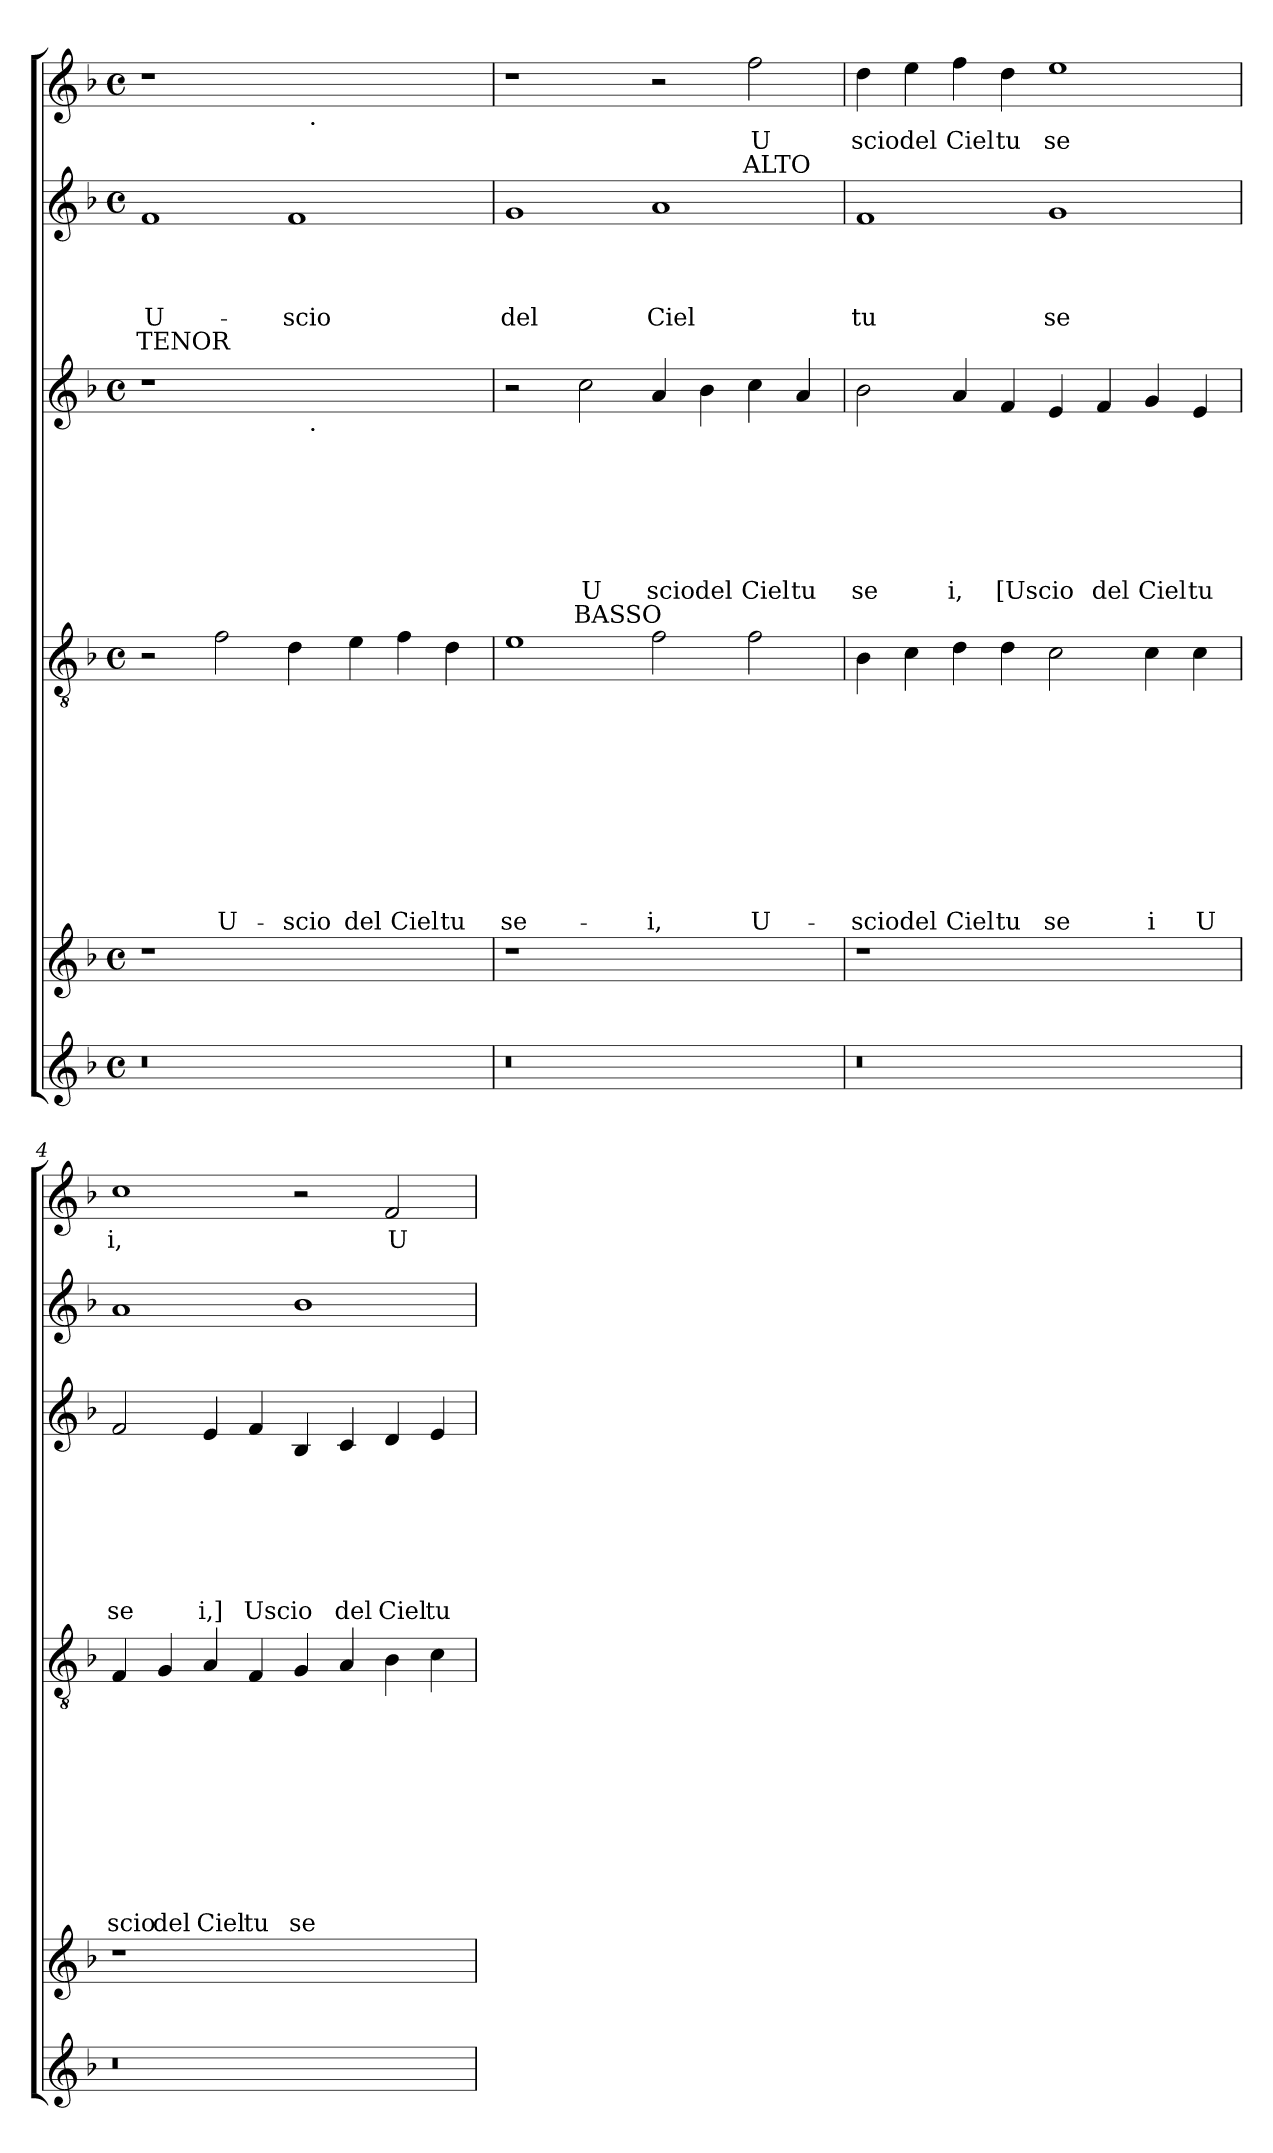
**kern	**kern	**kern	**text	**text	**text	**text	**text	**text	**text	**text	**text	**text	**kern	**text	**text	**text	**text	**text	**text	**text	**text	**kern	**text	**text	**text	**text	**text	**kern	**text	**text
*part5	*part5	*part4	*part4	*part4	*part4	*part4	*part4	*part4	*part4	*part4	*part4	*part4	*part3	*part3	*part3	*part3	*part3	*part3	*part3	*part3	*part3	*part2	*part2	*part2	*part2	*part2	*part2	*part1	*part1	*part1
*staff6	*staff5	*staff4	*staff4	*staff4	*staff4	*staff4	*staff4	*staff4	*staff4	*staff4	*staff4	*staff4	*staff3	*staff3	*staff3	*staff3	*staff3	*staff3	*staff3	*staff3	*staff3	*staff2	*staff2	*staff2	*staff2	*staff2	*staff2	*staff1	*staff1	*staff1
*clefG2	*clefG2	*clefGv2	*	*	*	*	*	*	*	*	*	*	*clefG2	*	*	*	*	*	*	*	*	*clefG2	*	*	*	*	*	*clefG2	*	*
*k[b-]	*k[b-]	*k[b-]	*	*	*	*	*	*	*	*	*	*	*k[b-]	*	*	*	*	*	*	*	*	*k[b-]	*	*	*	*	*	*k[b-]	*	*
*F:	*F:	*F:	*	*	*	*	*	*	*	*	*	*	*F:	*	*	*	*	*	*	*	*	*F:	*	*	*	*	*	*F:	*	*
*M4/4	*M4/4	*M4/4	*	*	*	*	*	*	*	*	*	*	*M4/4	*	*	*	*	*	*	*	*	*M4/4	*	*	*	*	*	*M4/4	*	*
*met(c)	*met(c)	*met(c)	*	*	*	*	*	*	*	*	*	*	*met(c)	*	*	*	*	*	*	*	*	*met(c)	*	*	*	*	*	*met(c)	*	*
=1	=1	=1	=1	=1	=1	=1	=1	=1	=1	=1	=1	=1	=1	=1	=1	=1	=1	=1	=1	=1	=1	=1	=1	=1	=1	=1	=1	=1	=1	=1
!	!	!	!	!	!	!	!	!	!	!	!	!	!	!	!	!	!	!	!	!	!	!	!	!	!	!LO:LY:b	!LO:LY:b	!	!	!
0r	1r	2r	.	.	.	.	.	.	.	.	.	.	1r	.	.	.	.	.	.	.	.	1f	.	.	.	U-	TENOR	1r	.	.
!	!	!	!	!	!	!	!	!	!	!	!	!LO:LY:b	!	!	!	!	!	!	!	!	!	!	!	!	!	!	!	!	!	!
.	.	2f\	.	.	.	.	.	.	.	.	.	U-	.	.	.	.	.	.	.	.	.	.	.	.	.	.	.	.	.	.
!	!	!	!	!	!	!	!	!	!	!	!	!LO:LY:b	!	!	!	!	!	!	!	!	!	!	!	!	!	!LO:LY:b	!	!	!	!
.	1ryy	4d\	.	.	.	.	.	.	.	.	.	-scio	16ryy	.	.	.	.	.	.	.	.	1f	.	.	.	-scio	.	16ryy	.	.
!	!	!	!	!	!	!	!	!	!	!	!	!	!	!	!	!	!	!	!	!	!	!	!	!	!	!	!	!LO:TX:b:t=.	!	!
!	!	!	!	!	!	!	!	!	!	!	!	!	!LO:TX:b:t=.	!	!	!	!	!	!	!	!	!	!	!	!	!	!	!	!	!
.	.	.	.	.	.	.	.	.	.	.	.	.	2...ryy	.	.	.	.	.	.	.	.	.	.	.	.	.	.	2...ryy	.	.
!	!	!	!	!	!	!	!	!	!	!	!	!LO:LY:b	!	!	!	!	!	!	!	!	!	!	!	!	!	!	!	!	!	!
.	.	4e\	.	.	.	.	.	.	.	.	.	del	.	.	.	.	.	.	.	.	.	.	.	.	.	.	.	.	.	.
!	!	!	!	!	!	!	!	!	!	!	!	!LO:LY:b	!	!	!	!	!	!	!	!	!	!	!	!	!	!	!	!	!	!
.	.	4f\	.	.	.	.	.	.	.	.	.	Ciel	.	.	.	.	.	.	.	.	.	.	.	.	.	.	.	.	.	.
!	!	!	!	!	!	!	!	!	!	!	!	!LO:LY:b	!	!	!	!	!	!	!	!	!	!	!	!	!	!	!	!	!	!
.	.	4d\	.	.	.	.	.	.	.	.	.	tu	.	.	.	.	.	.	.	.	.	.	.	.	.	.	.	.	.	.
=2	=2	=2	=2	=2	=2	=2	=2	=2	=2	=2	=2	=2	=2	=2	=2	=2	=2	=2	=2	=2	=2	=2	=2	=2	=2	=2	=2	=2	=2	=2
!	!	!	!	!	!	!	!	!	!	!	!	!LO:LY:b	!	!	!	!	!	!	!	!	!	!	!	!	!	!LO:LY:b	!	!	!	!
0r	1r	1e	.	.	.	.	.	.	.	.	.	se-	2r	.	.	.	.	.	.	.	.	1g	.	.	.	del	.	1r	.	.
!	!	!	!	!	!	!	!	!	!	!	!	!	!	!	!	!	!	!	!	!LO:LY:b	!LO:LY:b	!	!	!	!	!	!	!	!	!
.	.	.	.	.	.	.	.	.	.	.	.	.	2cc\	.	.	.	.	.	.	U	BASSO	.	.	.	.	.	.	.	.	.
!	!	!	!	!	!	!	!	!	!	!	!	!LO:LY:b	!	!	!	!	!	!	!	!LO:LY:b	!	!	!	!	!	!LO:LY:b	!	!	!	!
.	1ryy	2f\	.	.	.	.	.	.	.	.	.	-i,	4a/	.	.	.	.	.	.	scio	.	1a	.	.	.	Ciel	.	2r	.	.
!	!	!	!	!	!	!	!	!	!	!	!	!	!	!	!	!	!	!	!	!LO:LY:b	!	!	!	!	!	!	!	!	!	!
.	.	.	.	.	.	.	.	.	.	.	.	.	4b-\	.	.	.	.	.	.	del	.	.	.	.	.	.	.	.	.	.
!	!	!	!	!	!	!	!	!	!	!	!	!LO:LY:b	!	!	!	!	!	!	!	!LO:LY:b	!	!	!	!	!	!	!	!	!LO:LY:b	!LO:LY:b
.	.	2f\	.	.	.	.	.	.	.	.	.	U-	4cc\	.	.	.	.	.	.	Ciel	.	.	.	.	.	.	.	2ff\	U	ALTO
!	!	!	!	!	!	!	!	!	!	!	!	!	!	!	!	!	!	!	!	!LO:LY:b	!	!	!	!	!	!	!	!	!	!
.	.	.	.	.	.	.	.	.	.	.	.	.	4a/	.	.	.	.	.	.	tu	.	.	.	.	.	.	.	.	.	.
!!LO:LB:g=z
=3	=3	=3	=3	=3	=3	=3	=3	=3	=3	=3	=3	=3	=3	=3	=3	=3	=3	=3	=3	=3	=3	=3	=3	=3	=3	=3	=3	=3	=3	=3
!	!	!	!	!	!	!	!	!	!	!	!	!LO:LY:b	!	!	!	!	!	!	!	!LO:LY:b	!	!	!	!	!	!LO:LY:b	!	!	!LO:LY:b	!
0r	1r	4B-\	.	.	.	.	.	.	.	.	.	-scio	2b-\	.	.	.	.	.	.	se	.	1f	.	.	.	tu	.	4dd\	scio	.
!	!	!	!	!	!	!	!	!	!	!	!	!LO:LY:b	!	!	!	!	!	!	!	!	!	!	!	!	!	!	!	!	!LO:LY:b	!
.	.	4c\	.	.	.	.	.	.	.	.	.	del	.	.	.	.	.	.	.	.	.	.	.	.	.	.	.	4ee\	del	.
!	!	!	!	!	!	!	!	!	!	!	!	!LO:LY:b	!	!	!	!	!	!	!	!LO:LY:b	!	!	!	!	!	!	!	!	!LO:LY:b	!
.	.	4d\	.	.	.	.	.	.	.	.	.	Ciel	4a/	.	.	.	.	.	.	i,	.	.	.	.	.	.	.	4ff\	Ciel	.
!	!	!	!	!	!	!	!	!	!	!	!	!LO:LY:b	!	!	!	!	!	!	!	!LO:LY:b	!	!	!	!	!	!	!	!	!LO:LY:b	!
.	.	4d\	.	.	.	.	.	.	.	.	.	tu	4f/	.	.	.	.	.	.	[Uscio	.	.	.	.	.	.	.	4dd\	tu	.
!	!	!	!	!	!	!	!	!	!	!	!	!LO:LY:b	!	!	!	!	!	!	!	!	!	!	!	!	!	!LO:LY:b	!	!	!LO:LY:b	!
.	1ryy	2c\	.	.	.	.	.	.	.	.	.	se	4e/	.	.	.	.	.	.	.	.	1g	.	.	.	se	.	1ee	se	.
!	!	!	!	!	!	!	!	!	!	!	!	!	!	!	!	!	!	!	!	!LO:LY:b	!	!	!	!	!	!	!	!	!	!
.	.	.	.	.	.	.	.	.	.	.	.	.	4f/	.	.	.	.	.	.	del	.	.	.	.	.	.	.	.	.	.
!	!	!	!	!	!	!	!	!	!	!	!	!LO:LY:b	!	!	!	!	!	!	!	!LO:LY:b	!	!	!	!	!	!	!	!	!	!
.	.	4c\	.	.	.	.	.	.	.	.	.	i	4g/	.	.	.	.	.	.	Ciel	.	.	.	.	.	.	.	.	.	.
!	!	!	!	!	!	!	!	!	!	!	!	!LO:LY:b	!	!	!	!	!	!	!	!LO:LY:b	!	!	!	!	!	!	!	!	!	!
.	.	4c\	.	.	.	.	.	.	.	.	.	U	4e/	.	.	.	.	.	.	tu	.	.	.	.	.	.	.	.	.	.
=4	=4	=4	=4	=4	=4	=4	=4	=4	=4	=4	=4	=4	=4	=4	=4	=4	=4	=4	=4	=4	=4	=4	=4	=4	=4	=4	=4	=4	=4	=4
!	!	!	!	!	!	!	!	!	!	!	!	!LO:LY:b	!	!	!	!	!	!	!	!LO:LY:b	!	!	!	!	!	!	!	!	!LO:LY:b	!
0r	1r	4F/	.	.	.	.	.	.	.	.	.	scio	2f/	.	.	.	.	.	.	se	.	1a	.	.	.	.	.	1cc	i,	.
!	!	!	!	!	!	!	!	!	!	!	!	!LO:LY:b	!	!	!	!	!	!	!	!	!	!	!	!	!	!	!	!	!	!
.	.	4G/	.	.	.	.	.	.	.	.	.	del	.	.	.	.	.	.	.	.	.	.	.	.	.	.	.	.	.	.
!	!	!	!	!	!	!	!	!	!	!	!	!LO:LY:b	!	!	!	!	!	!	!	!LO:LY:b	!	!	!	!	!	!	!	!	!	!
.	.	4A/	.	.	.	.	.	.	.	.	.	Ciel	4e/	.	.	.	.	.	.	i,]	.	.	.	.	.	.	.	.	.	.
!	!	!	!	!	!	!	!	!	!	!	!	!LO:LY:b	!	!	!	!	!	!	!	!LO:LY:b	!	!	!	!	!	!	!	!	!	!
.	.	4F/	.	.	.	.	.	.	.	.	.	tu	4f/	.	.	.	.	.	.	Uscio	.	.	.	.	.	.	.	.	.	.
!	!	!	!	!	!	!	!	!	!	!	!	!LO:LY:b	!	!	!	!	!	!	!	!	!	!	!	!	!	!	!	!	!	!
.	1ryy	4G/	.	.	.	.	.	.	.	.	.	se	4B-/	.	.	.	.	.	.	.	.	1b-	.	.	.	.	.	2r	.	.
!	!	!	!	!	!	!	!	!	!	!	!	!	!	!	!	!	!	!	!	!LO:LY:b	!	!	!	!	!	!	!	!	!	!
.	.	4A/	.	.	.	.	.	.	.	.	.	.	4c/	.	.	.	.	.	.	del	.	.	.	.	.	.	.	.	.	.
!	!	!	!	!	!	!	!	!	!	!	!	!	!	!	!	!	!	!	!	!LO:LY:b	!	!	!	!	!	!	!	!	!LO:LY:b	!
.	.	4B-\	.	.	.	.	.	.	.	.	.	.	4d/	.	.	.	.	.	.	Ciel	.	.	.	.	.	.	.	2f/	U	.
!	!	!	!	!	!	!	!	!	!	!	!	!	!	!	!	!	!	!	!	!LO:LY:b	!	!	!	!	!	!	!	!	!	!
.	.	4c\	.	.	.	.	.	.	.	.	.	.	4e/	.	.	.	.	.	.	tu	.	.	.	.	.	.	.	.	.	.
=	=	=	=	=	=	=	=	=	=	=	=	=	=	=	=	=	=	=	=	=	=	=	=	=	=	=	=	=	=	=
*-	*-	*-	*-	*-	*-	*-	*-	*-	*-	*-	*-	*-	*-	*-	*-	*-	*-	*-	*-	*-	*-	*-	*-	*-	*-	*-	*-	*-	*-	*-
